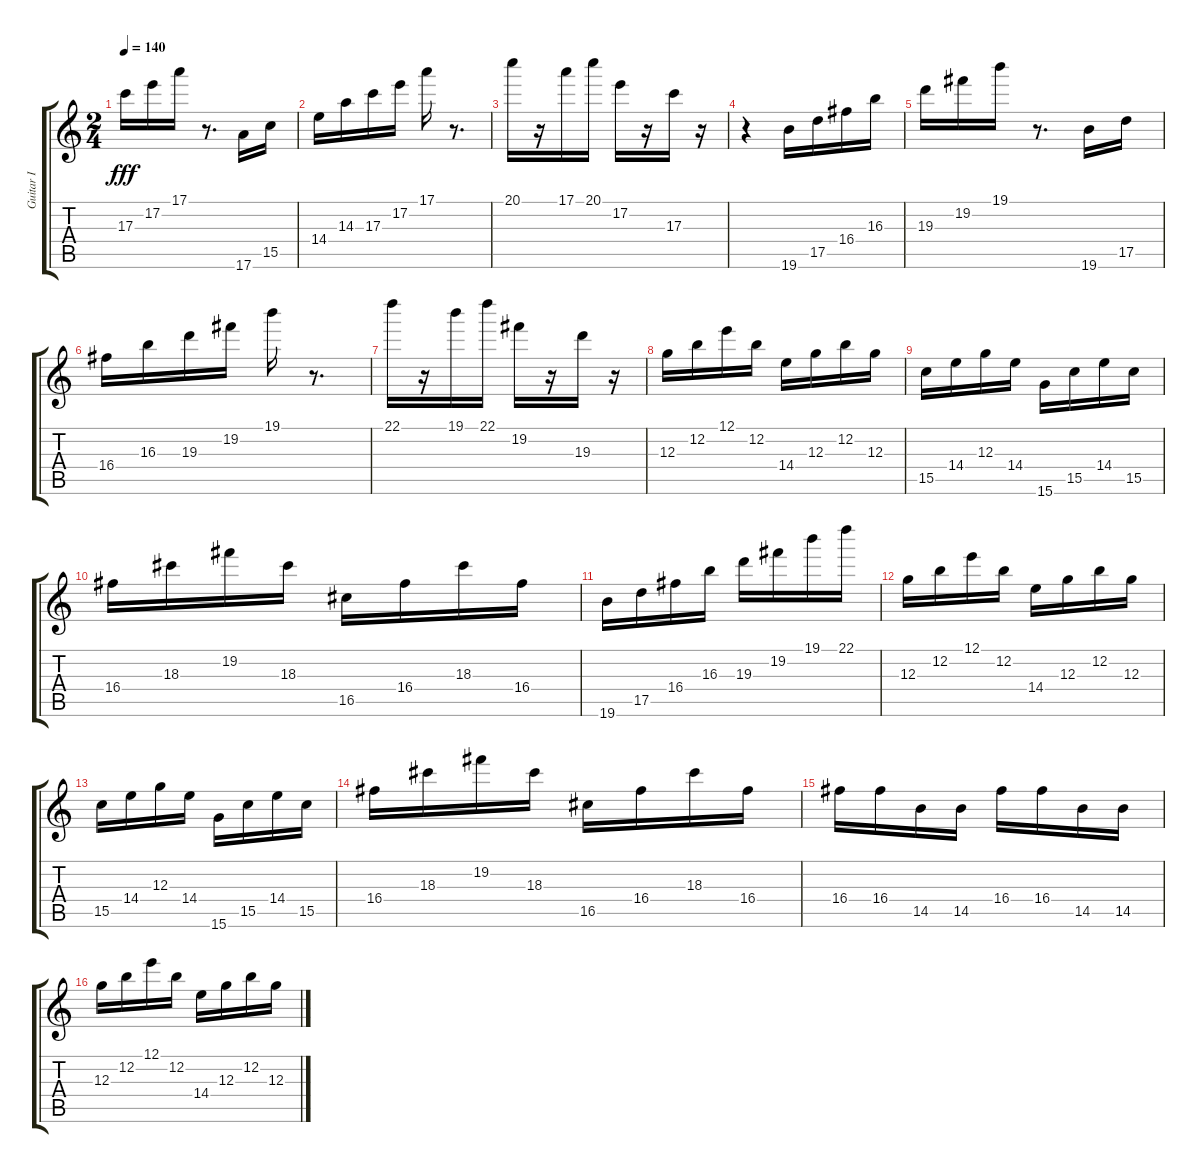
\track ("Guitar I" "Guitar I") {instrument distortionguitar}
\staff {score tabs}
\tuning (E4 B3 G3 D3 A2 E2) {hide}
\ts (2 4)
\tempo 140
\clef g2
\ks c
17.3.16{dy fff} 17.2.16 17.1.16 r.8{d} 17.6.16 15.5.16 |
14.4.16 14.3.16 17.3.16 17.2.16 17.1.16 r.8{d} |
20.1.16 r.16 17.1.16 20.1.16 17.2.16 r.16 17.3.16 r.16 |
r.4 19.6.16 17.5.16 16.4.16 16.3.16 |
19.3.16 19.2.16 19.1.16 r.8{d} 19.6.16 17.5.16 |
16.4.16 16.3.16 19.3.16 19.2.16 19.1.16 r.8{d} |
22.1.16 r.16 19.1.16 22.1.16 19.2.16 r.16 19.3.16 r.16 |
12.3.16 12.2.16 12.1.16 12.2.16 14.4.16 12.3.16 12.2.16 12.3.16 |
15.5.16 14.4.16 12.3.16 14.4.16 15.6.16 15.5.16 14.4.16 15.5.16 |
16.4.16 18.3.16 19.2.16 18.3.16 16.5.16 16.4.16 18.3.16 16.4.16 |
19.6.16 17.5.16 16.4.16 16.3.16 19.3.16 19.2.16 19.1.16 22.1.16 |
12.3.16 12.2.16 12.1.16 12.2.16 14.4.16 12.3.16 12.2.16 12.3.16 |
15.5.16 14.4.16 12.3.16 14.4.16 15.6.16 15.5.16 14.4.16 15.5.16 |
16.4.16 18.3.16 19.2.16 18.3.16 16.5.16 16.4.16 18.3.16 16.4.16 |
16.4.16 16.4.16 14.5.16 14.5.16 16.4.16 16.4.16 14.5.16 14.5.16 |
12.3.16 12.2.16 12.1.16 12.2.16 14.4.16 12.3.16 12.2.16 12.3.16
